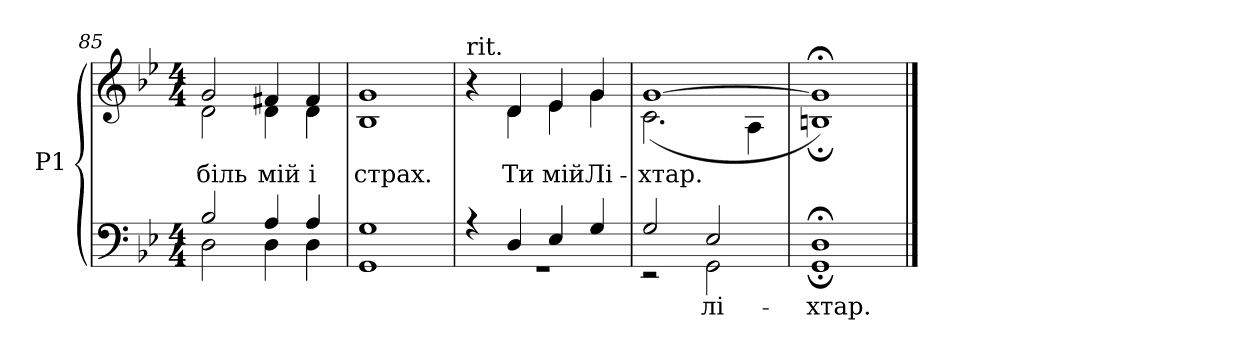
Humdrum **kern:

**kern	**text	**kern	**text	**dynam
*part1	*part1	*part1	*part1	*part1
*staff2	*staff2	*staff1	*staff1	*staff1/2
*I"P1	*	*	*	*
*clefF4	*	*clefG2	*	*
*k[b-e-]	*	*k[b-e-]	*	*
*g:	*	*g:	*	*
*M4/4	*	*M4/4	*	*
=85	=85	=85	=85	=85
*^	*	*	*	*
!	!	!	!	!LO:LY:b:color=#000000	!
*	*	*	*^	*	*
2B-i/	2Di\	.	2gi/	2di\	біль	.
!	!	!	!	!	!LO:LY:b:color=#000000	!
4Ai/	4Di\	.	4f#Xi/	4di\	мій	.
!	!	!	!	!	!LO:LY:b:color=#000000	!
4Ai/	4Di\	.	4f#i/	4di\	і	.
=86	=86	=86	=86	=86	=86	=86
!	!	!	!	!	!LO:LY:b:color=#000000	!
1Gi	1GGi	.	1gi	1B-i	страх.	.
=87	=87	=87	=87	=87	=87	=87
!	!	!	!LO:TX:t=rit.	!	!	!
4r	1r	.	4r	4ryy	.	.
!	!	!	!	!	!LO:LY:b:color=#000000	!
4Di/	.	.	4di/	4di\	Ти	mp mp mp
!	!	!	!	!	!LO:LY:b:color=#000000	!
4E-i/	.	.	4e-i/	4e-i\	мій	.
!	!	!	!	!	!LO:LY:b:color=#000000	!
4Gi/	.	.	4gi/	4gi\	Лі-	.
=88	=88	=88	=88	=88	=88	=88
!	!	!	!	!	!LO:LY:b:color=#000000	!
2Gi/	2r	.	[>1gi	(2.ci\	-хтар.	.
!	!	!LO:LY:b:color=#000000	!	!	!	!
2E-i/	2GGi\	лі-	.	.	.	.
.	.	.	.	4Ai\	.	.
=89	=89	=89	=89	=89	=89	=89
!	!	!LO:LY:b:color=#000000	!	!	!	!
1D;i	1GG;i	-хтар.	1g;i]	1Bn;i)	.	.
*v	*v	*	*	*	*	*
*	*	*v	*v	*	*
==	==	==	==	==
*-	*-	*-	*-	*-
